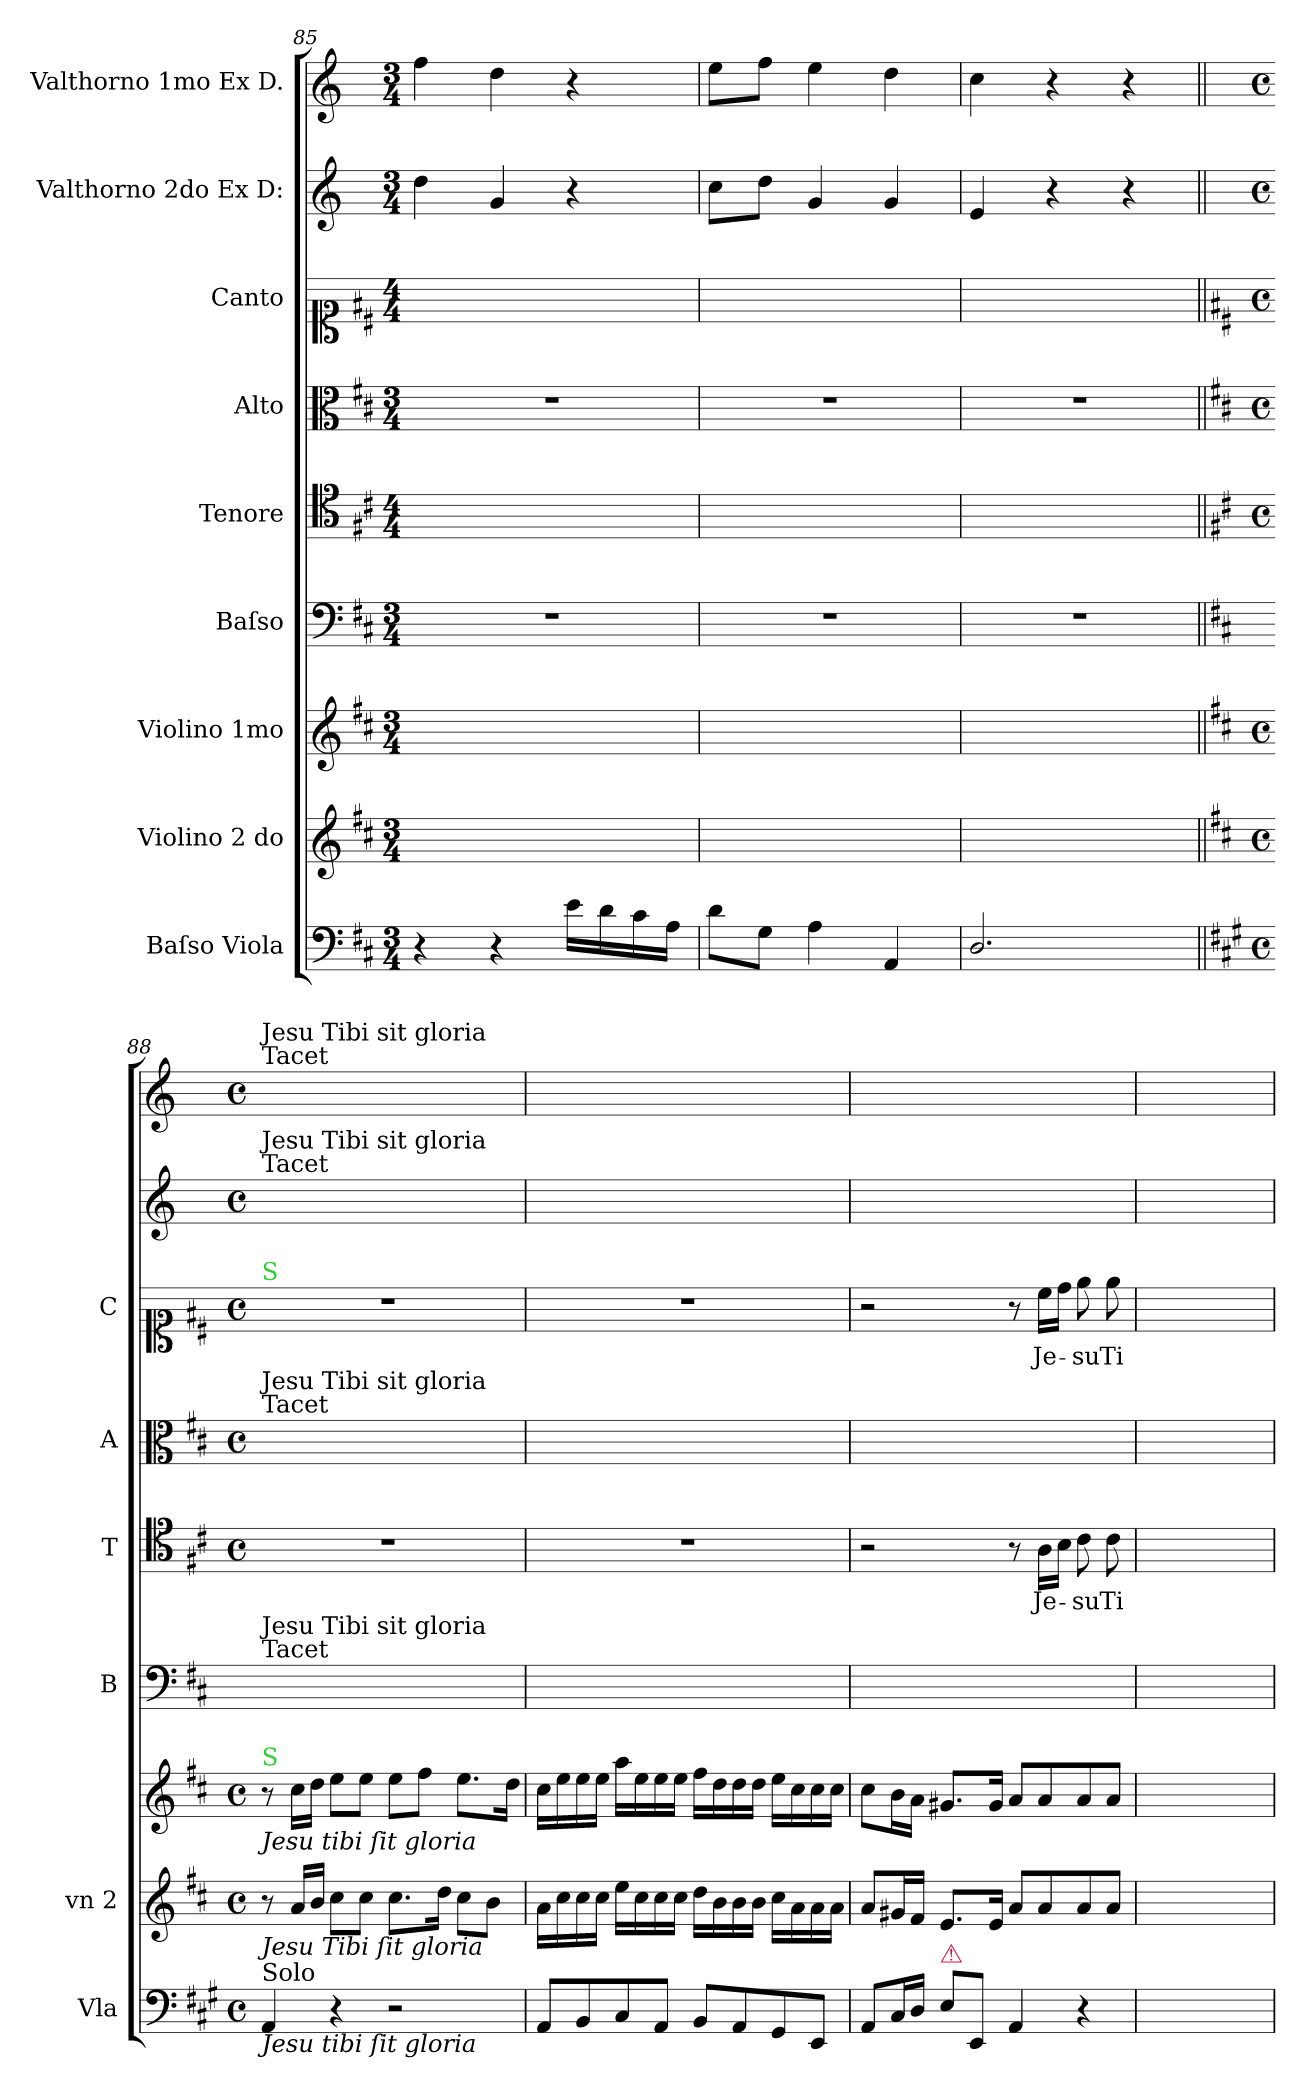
**kern	**kern	**kern	**kern	**kern	**text	**kern	**kern	**text	**kern	**kern
*part9	*part8	*part7	*part6	*part5	*part5	*part4	*part3	*part3	*part2	*part1
*staff9	*staff8	*staff7	*staff6	*staff5	*staff5	*staff4	*staff3	*staff3	*staff2	*staff1
*I"Baſso Viola	*I"Violino 2 do	*I"Violino 1mo	*I"Baſso	*I"Tenore	*	*I"Alto	*I"Canto	*	*I"Valthorno 2do Ex D:	*I"Valthorno 1mo Ex D.
*I'Vla	*I'vn 2	*	*I'B	*I'T	*	*I'A	*I'C	*	*	*
*clefF4	*clefG2	*clefG2	*clefF4	*clefC4	*	*clefC3	*clefC1	*	*clefG2	*clefG2
*	*	*	*	*	*	*	*	*	*ITrd6c10	*ITrd6c10
*k[f#c#]	*k[f#c#]	*k[f#c#]	*k[f#c#]	*k[f#c#]	*	*k[f#c#]	*k[f#c#]	*	*k[f#c#]	*k[f#c#]
*M3/4	*M3/4	*M3/4	*M3/4	*M4/4	*	*M3/4	*M4/4	*	*M3/4	*M3/4
=85	=85	=85	=85	=85	=85	=85	=85	=85	=85	=85
4r	2.ryy	2.ryy	2.r	2.ryy	.	2.r	2.ryy	.	4e\	4g\
4r	.	.	.	.	.	.	.	.	4A/	4e\
16e\LL	.	.	.	.	.	.	.	.	4r	4r
16d\	.	.	.	.	.	.	.	.	.	.
16c#\	.	.	.	.	.	.	.	.	.	.
16A\JJ	.	.	.	.	.	.	.	.	.	.
=86	=86	=86	=86	=86	=86	=86	=86	=86	=86	=86
8d\L	2.ryy	2.ryy	2.r	2.ryy	.	2.r	2.ryy	.	8d\L	8f#\L
8G\J	.	.	.	.	.	.	.	.	8e\J	8g\J
4A\	.	.	.	.	.	.	.	.	4A/	4f#\
4AA/	.	.	.	.	.	.	.	.	4A/	4e\
=87	=87	=87	=87	=87	=87	=87	=87	=87	=87	=87
2.D/	2.ryy	2.ryy	2.r	2.ryy	.	2.r	2.ryy	.	4F#/	4d\
.	.	.	.	.	.	.	.	.	4r	4r
.	.	.	.	.	.	.	.	.	4r	4r
=88||	=88||	=88||	=88||	=88||	=88||	=88||	=88||	=88||	=88||	=88||
*k[f#c#g#]	*	*k[f#c#]	*	*	*	*k[f#c#]	*k[f#c#]	*	*	*
*M4/4	*M4/4	*M4/4	*	*M4/4	*	*M4/4	*M4/4	*	*M4/4	*M4/4
*met(c)	*met(c)	*met(c)	*	*met(c)	*	*met(c)	*met(c)	*	*met(c)	*met(c)
!	!	!	!	!	!	!	!	!	!	!LO:TX:a:t=Jesu Tibi sit gloria \nTacet
!	!	!	!	!	!	!	!	!	!LO:TX:a:t=Jesu Tibi sit gloria \nTacet	!
!	!	!	!	!	!	!	!LO:TX:a:color=limegreen:t=S	!	!	!
!	!	!	!	!	!	!LO:TX:a:t=Jesu Tibi sit gloria \nTacet	!	!	!	!
!	!	!	!LO:TX:a:t=Jesu Tibi sit gloria \nTacet	!	!	!	!	!	!	!
!	!	!LO:TX:a:color=limegreen:t=S	!	!	!	!	!	!	!	!
!	!	!LO:TX:b:i:t=Jesu tibi ſit gloria	!	!	!	!	!	!	!	!
!	!LO:TX:b:i:t=Jesu Tibi ſit gloria	!	!	!	!	!	!	!	!	!
!LO:TX:a:t=Solo	!	!	!	!	!	!	!	!	!	!
!LO:TX:b:i:t=Jesu tibi ſit gloria	!	!	!	!	!	!	!	!	!	!
4AA/	8r	8r	2.ryy	1r	.	1ryy	1r	.	1ryy	1ryy
.	16a/LL	16cc#\LL	.	.	.	.	.	.	.	.
.	16b/JJ	16dd\JJ	.	.	.	.	.	.	.	.
4r	8cc#\L	8ee\L	.	.	.	.	.	.	.	.
.	8cc#\J	8ee\J	.	.	.	.	.	.	.	.
2r	8.cc#\L	8ee\L	.	.	.	.	.	.	.	.
.	.	8ff#\J	.	.	.	.	.	.	.	.
.	16dd\Jk	.	.	.	.	.	.	.	.	.
.	8cc#\L	8.ee\L	4ryy	.	.	.	.	.	.	.
.	8b\J	.	.	.	.	.	.	.	.	.
.	.	16dd\Jk	.	.	.	.	.	.	.	.
=89	=89	=89	=89	=89	=89	=89	=89	=89	=89	=89
8AA/L	16a\LL	16cc#\LL	4ryy	1r	.	1ryy	1r	.	1ryy	1ryy
.	16cc#\	16ee\	.	.	.	.	.	.	.	.
8BB/	16cc#\	16ee\	.	.	.	.	.	.	.	.
.	16cc#\JJ	16ee\JJ	.	.	.	.	.	.	.	.
8C#/	16ee\LL	16aa\LL	2.ryy	.	.	.	.	.	.	.
.	16cc#\	16ee\	.	.	.	.	.	.	.	.
8AA/J	16cc#\	16ee\	.	.	.	.	.	.	.	.
.	16cc#\JJ	16ee\JJ	.	.	.	.	.	.	.	.
8BB/L	16dd\LL	16ff#\LL	.	.	.	.	.	.	.	.
.	16b\	16dd\	.	.	.	.	.	.	.	.
8AA/	16b\	16dd\	.	.	.	.	.	.	.	.
.	16b\JJ	16dd\JJ	.	.	.	.	.	.	.	.
8GG#/	16cc#\LL	16ee\LL	.	.	.	.	.	.	.	.
.	16a\	16cc#\	.	.	.	.	.	.	.	.
8EE/J	16a\	16cc#\	.	.	.	.	.	.	.	.
.	16a\JJ	16cc#\JJ	.	.	.	.	.	.	.	.
=90	=90	=90	=90	=90	=90	=90	=90	=90	=90	=90
8AA/L	8a/L	8cc#\L	4ryy	2r	.	1ryy	2r	.	1ryy	1ryy
16C#/L	16g#X/L	16b\L	.	.	.	.	.	.	.	.
16D/JJ	16f#/JJ	16a\JJ	.	.	.	.	.	.	.	.
!LO:TX:a:color=crimson:t=⚠	!	!	!	!	!	!	!	!	!	!
8E\L	8.e/L	8.g#X/L	2.ryy	.	.	.	.	.	.	.
8EE/J	.	.	.	.	.	.	.	.	.	.
.	16e/Jk	16g#/Jk	.	.	.	.	.	.	.	.
4AA/	8a/L	8a/L	.	8r	.	.	8r	.	.	.
.	8a/	8a/	.	16A\LL	Je-	.	16cc#\LL	Je-	.	.
.	.	.	.	16B\JJ	.	.	16dd\JJ	.	.	.
4r	8a/	8a/	.	8c#\	-su	.	8ee\	-su	.	.
.	8a/J	8a/J	.	8c#\	Ti-	.	8ee\	Ti-	.	.
=	=	=	=	=	=	=	=	=	=	=
1ryy	1ryy	1ryy	4ryy	1ryy	.	1ryy	1ryy	.	1ryy	1ryy
.	.	.	2.ryy	.	.	.	.	.	.	.
=	=	=	=	=	=	=	=	=	=	=
*-	*-	*-	*-	*-	*-	*-	*-	*-	*-	*-
